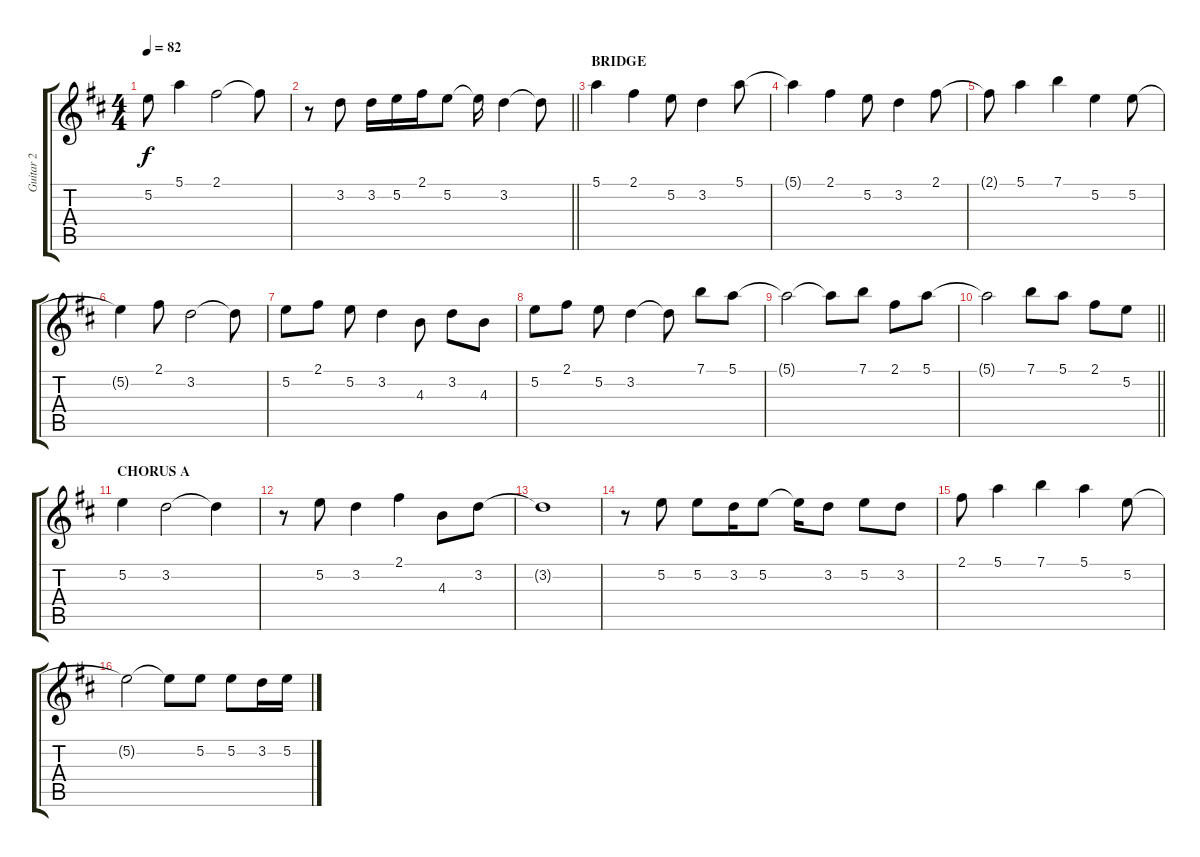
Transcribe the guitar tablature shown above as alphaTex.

\track ("Guitar 2" "Guitar 2") {instrument acousticguitarnylon}
\staff {score tabs}
\tuning (E4 B3 G3 D3 A2 E2) {hide}
\ts (4 4)
\tempo 82
\clef g2
\ks d
5.2.8{dy f} 5.1.4 2.1.2 2.1{t}.8 |
\barLineRight lightlight
r.8 3.2.8 3.2.16 5.2.16 2.1.16 5.2.8 5.2{t}.16 3.2.4 3.2{t}.8 |
\section ("" "BRIDGE")
5.1.4 2.1.4 5.2.8 3.2.4 5.1.8 |
5.1{t}.4 2.1.4 5.2.8 3.2.4 2.1.8 |
2.1{t}.8 5.1.4 7.1.4 5.2.4 5.2.8 |
5.2{t}.4 2.1.8 3.2.2 3.2{t}.8 |
5.2.8 2.1.8 5.2.8 3.2.4 4.3.8 3.2.8 4.3.8 |
5.2.8 2.1.8 5.2.8 3.2.4 3.2{t}.8 7.1.8 5.1.8 |
5.1{t}.2 5.1{t}.8 7.1.8 2.1.8 5.1.8 |
\barLineRight lightlight
5.1{t}.2 7.1.8 5.1.8 2.1.8 5.2.8 |
\section ("" "CHORUS A")
5.2.4 3.2.2 3.2{t}.4 |
r.8 5.2.8 3.2.4 2.1.4 4.3.8 3.2.8 |
3.2{t}.1 |
r.8 5.2.8 5.2.8 3.2.16 5.2.8 5.2{t}.16 3.2.8 5.2.8 3.2.8 |
2.1.8 5.1.4 7.1.4 5.1.4 5.2.8 |
5.2{t}.2 5.2{t}.8 5.2.8 5.2.8 3.2.16 5.2.16
